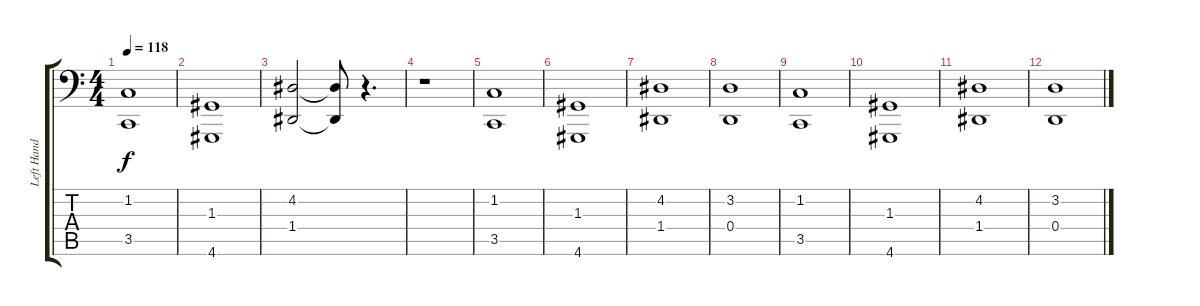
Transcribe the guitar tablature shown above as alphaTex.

\track ("Left Hand" "Left Hand") {instrument acousticgrandpiano}
\staff {score tabs}
\tuning (E3 B2 G2 D2 A1 E1) {hide}
\ts (4 4)
\tempo 118
\clef f4
\ks c
(1.2 3.5).1{dy f} |
(1.3 4.6).1 |
(4.2 1.4).2 (4.2{t} 1.4{t}).8 r.4{d} |
r.1 |
(1.2 3.5).1 |
(1.3 4.6).1 |
(4.2 1.4).1 |
(3.2 0.4).1 |
(1.2 3.5).1 |
(1.3 4.6).1 |
(4.2 1.4).1 |
(3.2 0.4).1
